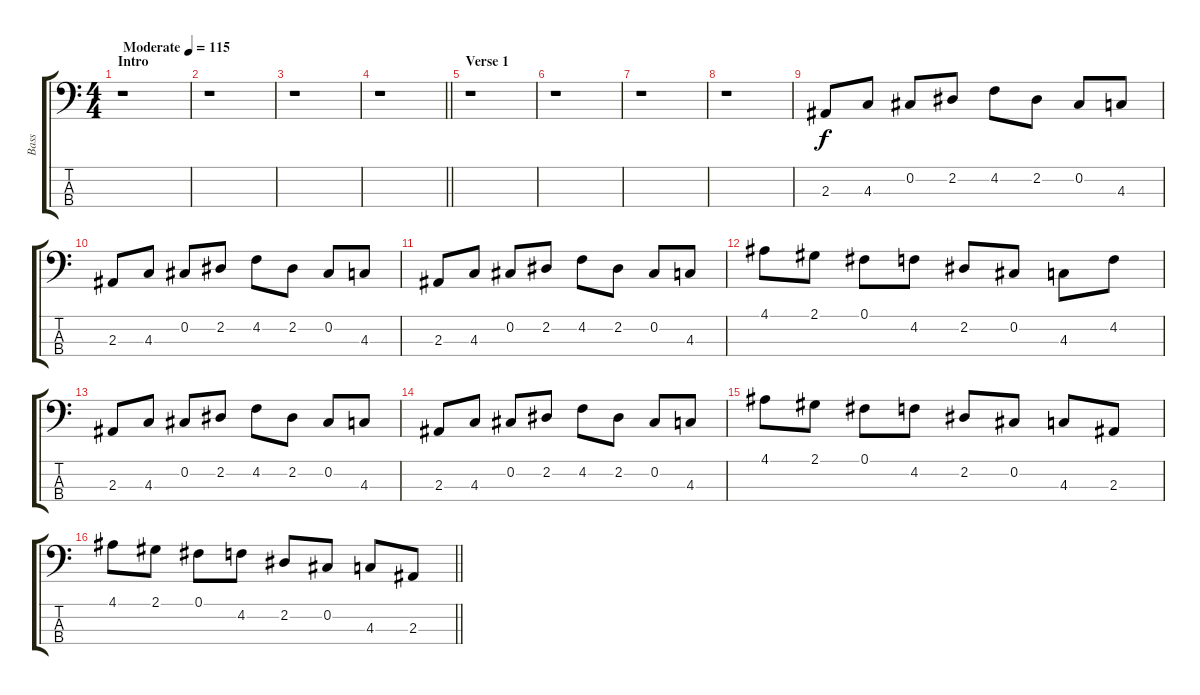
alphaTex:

\track ("Bass" "Bass") {instrument electricbassfinger}
\staff {score tabs}
\tuning (Gb2 Db2 Ab1 Eb1) {hide}
\ts (4 4)
\section ("" "Intro")
\tempo (115 "Moderate")
\clef f4
\ks c
r.1{dy f instrument electricbassfinger} |
r.1 |
r.1 |
\barLineRight lightlight
r.1 |
\section ("" "Verse 1")
r.1 |
r.1 |
r.1 |
r.1 |
2.3.8 4.3.8 0.2.8 2.2.8 4.2.8 2.2.8 0.2.8 4.3.8 |
2.3.8 4.3.8 0.2.8 2.2.8 4.2.8 2.2.8 0.2.8 4.3.8 |
2.3.8 4.3.8 0.2.8 2.2.8 4.2.8 2.2.8 0.2.8 4.3.8 |
4.1.8 2.1.8 0.1.8 4.2.8 2.2.8 0.2.8 4.3.8 4.2.8 |
2.3.8 4.3.8 0.2.8 2.2.8 4.2.8 2.2.8 0.2.8 4.3.8 |
2.3.8 4.3.8 0.2.8 2.2.8 4.2.8 2.2.8 0.2.8 4.3.8 |
4.1.8 2.1.8 0.1.8 4.2.8 2.2.8 0.2.8 4.3.8 2.3.8 |
\barLineRight lightlight
4.1.8 2.1.8 0.1.8 4.2.8 2.2.8 0.2.8 4.3.8 2.3.8
